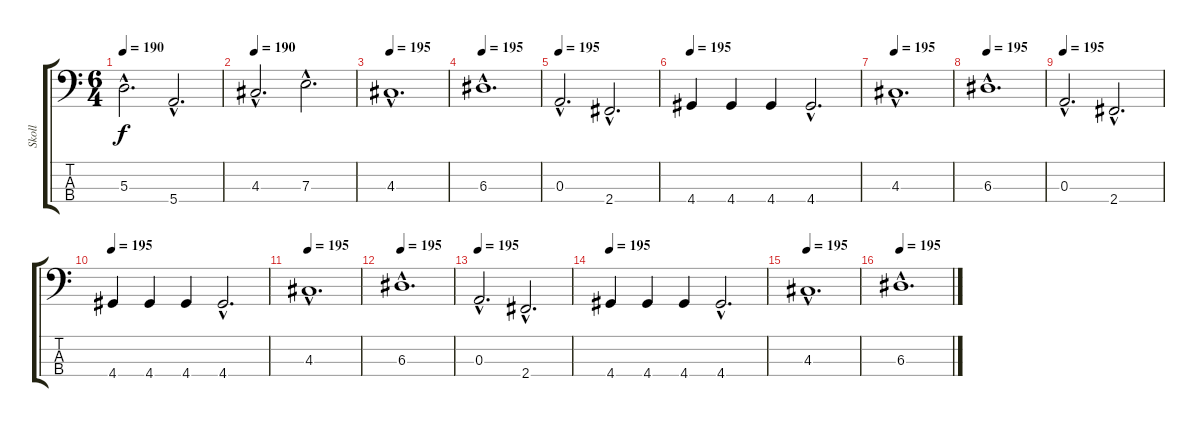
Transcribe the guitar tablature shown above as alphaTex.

\track ("Skoll" "Skoll") {instrument electricbassfinger}
\staff {score tabs}
\tuning (G2 D2 A1 E1) {hide}
\ts (6 4)
\tempo 190
\clef f4
\ks c
5.3{hac}.2{d dy f} 5.4{hac}.2{d} |
\tempo 190
4.3{hac}.2{d} 7.3{hac}.2{d} |
\tempo 195
4.3{hac}.1{d} |
\tempo 195
6.3{hac}.1{d} |
\tempo 195
0.3{hac}.2{d} 2.4{hac}.2{d} |
\tempo 195
4.4.4 4.4.4 4.4.4 4.4{hac}.2{d} |
\tempo 195
4.3{hac}.1{d} |
\tempo 195
6.3{hac}.1{d} |
\tempo 195
0.3{hac}.2{d} 2.4{hac}.2{d} |
\tempo 195
4.4.4 4.4.4 4.4.4 4.4{hac}.2{d} |
\tempo 195
4.3{hac}.1{d} |
\tempo 195
6.3{hac}.1{d} |
\tempo 195
0.3{hac}.2{d} 2.4{hac}.2{d} |
\tempo 195
4.4.4 4.4.4 4.4.4 4.4{hac}.2{d} |
\tempo 195
4.3{hac}.1{d} |
\tempo 195
6.3{hac}.1{d}
